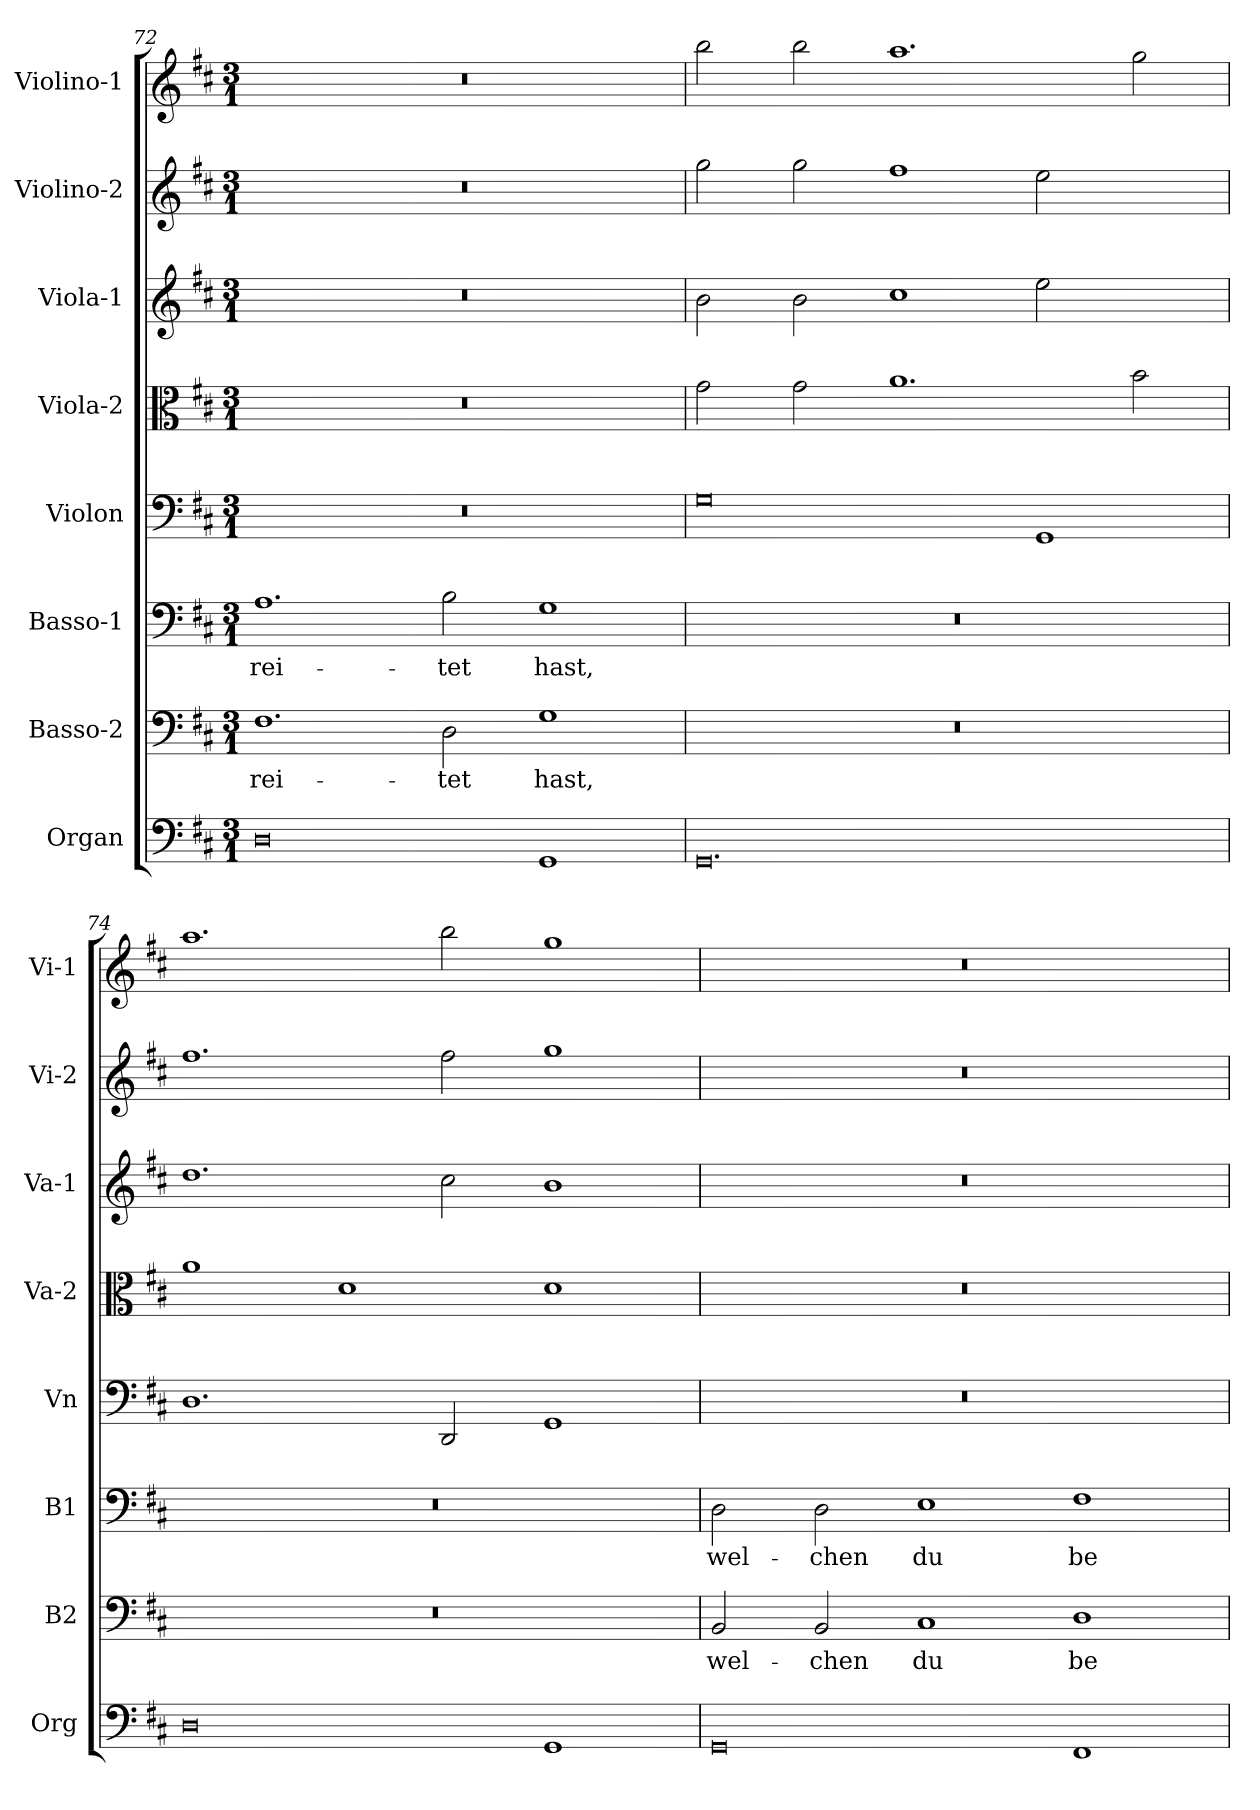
**kern	**kern	**text	**kern	**text	**kern	**kern	**kern	**kern	**kern
*part8	*part7	*part7	*part6	*part6	*part5	*part4	*part3	*part2	*part1
*staff8	*staff7	*staff7	*staff6	*staff6	*staff5	*staff4	*staff3	*staff2	*staff1
*I"Organ	*I"Basso-2	*	*I"Basso-1	*	*I"Violon	*I"Viola-2	*I"Viola-1	*I"Violino-2	*I"Violino-1
*I'Org	*I'B2	*	*I'B1	*	*I'Vn	*I'Va-2	*I'Va-1	*I'Vi-2	*I'Vi-1
*clefF4	*clefF4	*	*clefF4	*	*clefF4	*clefC3	*clefG2	*clefG2	*clefG2
*k[f#c#]	*k[f#c#]	*	*k[f#c#]	*	*k[f#c#]	*k[f#c#]	*k[f#c#]	*k[f#c#]	*k[f#c#]
*D:	*D:	*	*D:	*	*D:	*D:	*D:	*D:	*D:
*M3/1	*M3/1	*	*M3/1	*	*M3/1	*M3/1	*M3/1	*M3/1	*M3/1
=72	=72	=72	=72	=72	=72	=72	=72	=72	=72
!	!	!LO:LY:b	!	!LO:LY:b	!	!	!	!	!
0D	1.F#	-rei-	1.A	-rei-	0.r	0.r	0.r	0.r	0.r
!	!	!LO:LY:b	!	!LO:LY:b	!	!	!	!	!
.	2D\	-tet	2B\	-tet	.	.	.	.	.
!	!	!LO:LY:b	!	!LO:LY:b	!	!	!	!	!
1GG	1G	hast,	1G	hast,	.	.	.	.	.
=73	=73	=73	=73	=73	=73	=73	=73	=73	=73
0.GG	0.r	.	0.r	.	0G	2g\	2b\	2gg\	2bb\
.	.	.	.	.	.	2g\	2b\	2gg\	2bb\
.	.	.	.	.	.	1.a	1cc#	1ff#	1.aa
.	.	.	.	.	1GG	.	2ee\	2ee\	.
.	.	.	.	.	.	2b\	2ryy	2ryy	2gg\
=74	=74	=74	=74	=74	=74	=74	=74	=74	=74
0D	0.r	.	0.r	.	1.D	1a	1.dd	1.ff#	1.aa
.	.	.	.	.	.	1d	.	.	.
.	.	.	.	.	2DD/	.	2cc#\	2ff#\	2bb\
1GG	.	.	.	.	1GG	1d	1b	1gg	1gg
=75	=75	=75	=75	=75	=75	=75	=75	=75	=75
!	!	!LO:LY:b	!	!LO:LY:b	!	!	!	!	!
0GG	2BB/	wel-	2D\	wel-	0.r	0.r	0.r	0.r	0.r
!	!	!LO:LY:b	!	!LO:LY:b	!	!	!	!	!
.	2BB/	-chen	2D\	-chen	.	.	.	.	.
!	!	!LO:LY:b	!	!LO:LY:b	!	!	!	!	!
.	1C#	du	1E	du	.	.	.	.	.
!	!	!LO:LY:b	!	!LO:LY:b	!	!	!	!	!
1FF#	1D	be-	1F#	be-	.	.	.	.	.
=	=	=	=	=	=	=	=	=	=
*-	*-	*-	*-	*-	*-	*-	*-	*-	*-
